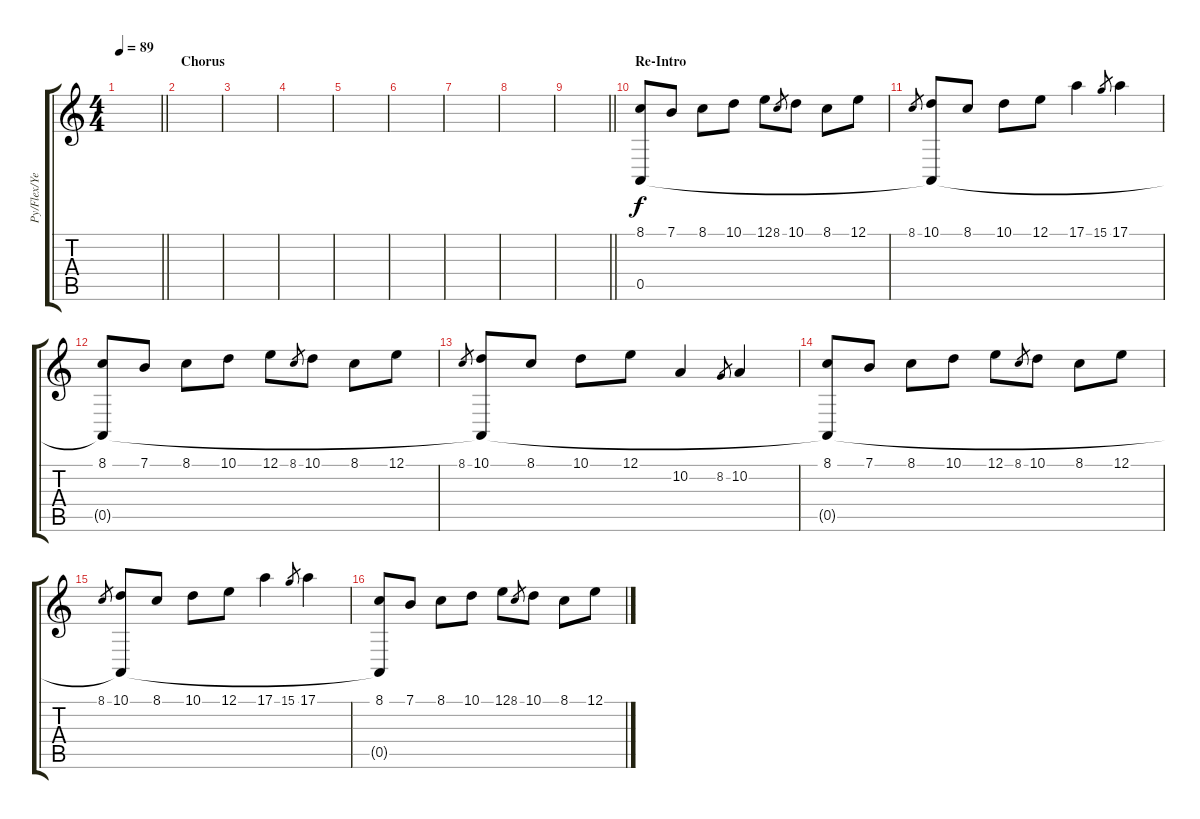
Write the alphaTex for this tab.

\track ("Py/Flex/Yellow" "Py/Flex/Ye") {instrument bagpipe}
\staff {score tabs}
\tuning (E4 B3 G3 D3 A2 D2) {hide}
\ts (4 4)
\tempo 89
\clef g2
\barLineRight lightlight
\ks c
|
\section ("" "Chorus")
|
|
|
|
|
|
|
\barLineRight lightlight
|
\section ("" "Re-Intro")
(8.1 0.5).8 7.1.8 8.1.8 10.1.8 12.1.8 8.1.8{gr} 10.1.8 8.1.8 12.1.8 |
8.1.8{gr} (10.1 0.5{t}).8 8.1.8 10.1.8 12.1.8 17.1.4 15.1.8{gr} 17.1.4 |
(8.1 0.5{t}).8 7.1.8 8.1.8 10.1.8 12.1.8 8.1.8{gr} 10.1.8 8.1.8 12.1.8 |
8.1.8{gr} (10.1 0.5{t}).8 8.1.8 10.1.8 12.1.8 10.2.4 8.2.8{gr} 10.2.4 |
(8.1 0.5{t}).8 7.1.8 8.1.8 10.1.8 12.1.8 8.1.8{gr} 10.1.8 8.1.8 12.1.8 |
8.1.8{gr} (10.1 0.5{t}).8 8.1.8 10.1.8 12.1.8 17.1.4 15.1.8{gr} 17.1.4 |
(8.1 0.5{t}).8 7.1.8 8.1.8 10.1.8 12.1.8 8.1.8{gr} 10.1.8 8.1.8 12.1.8
